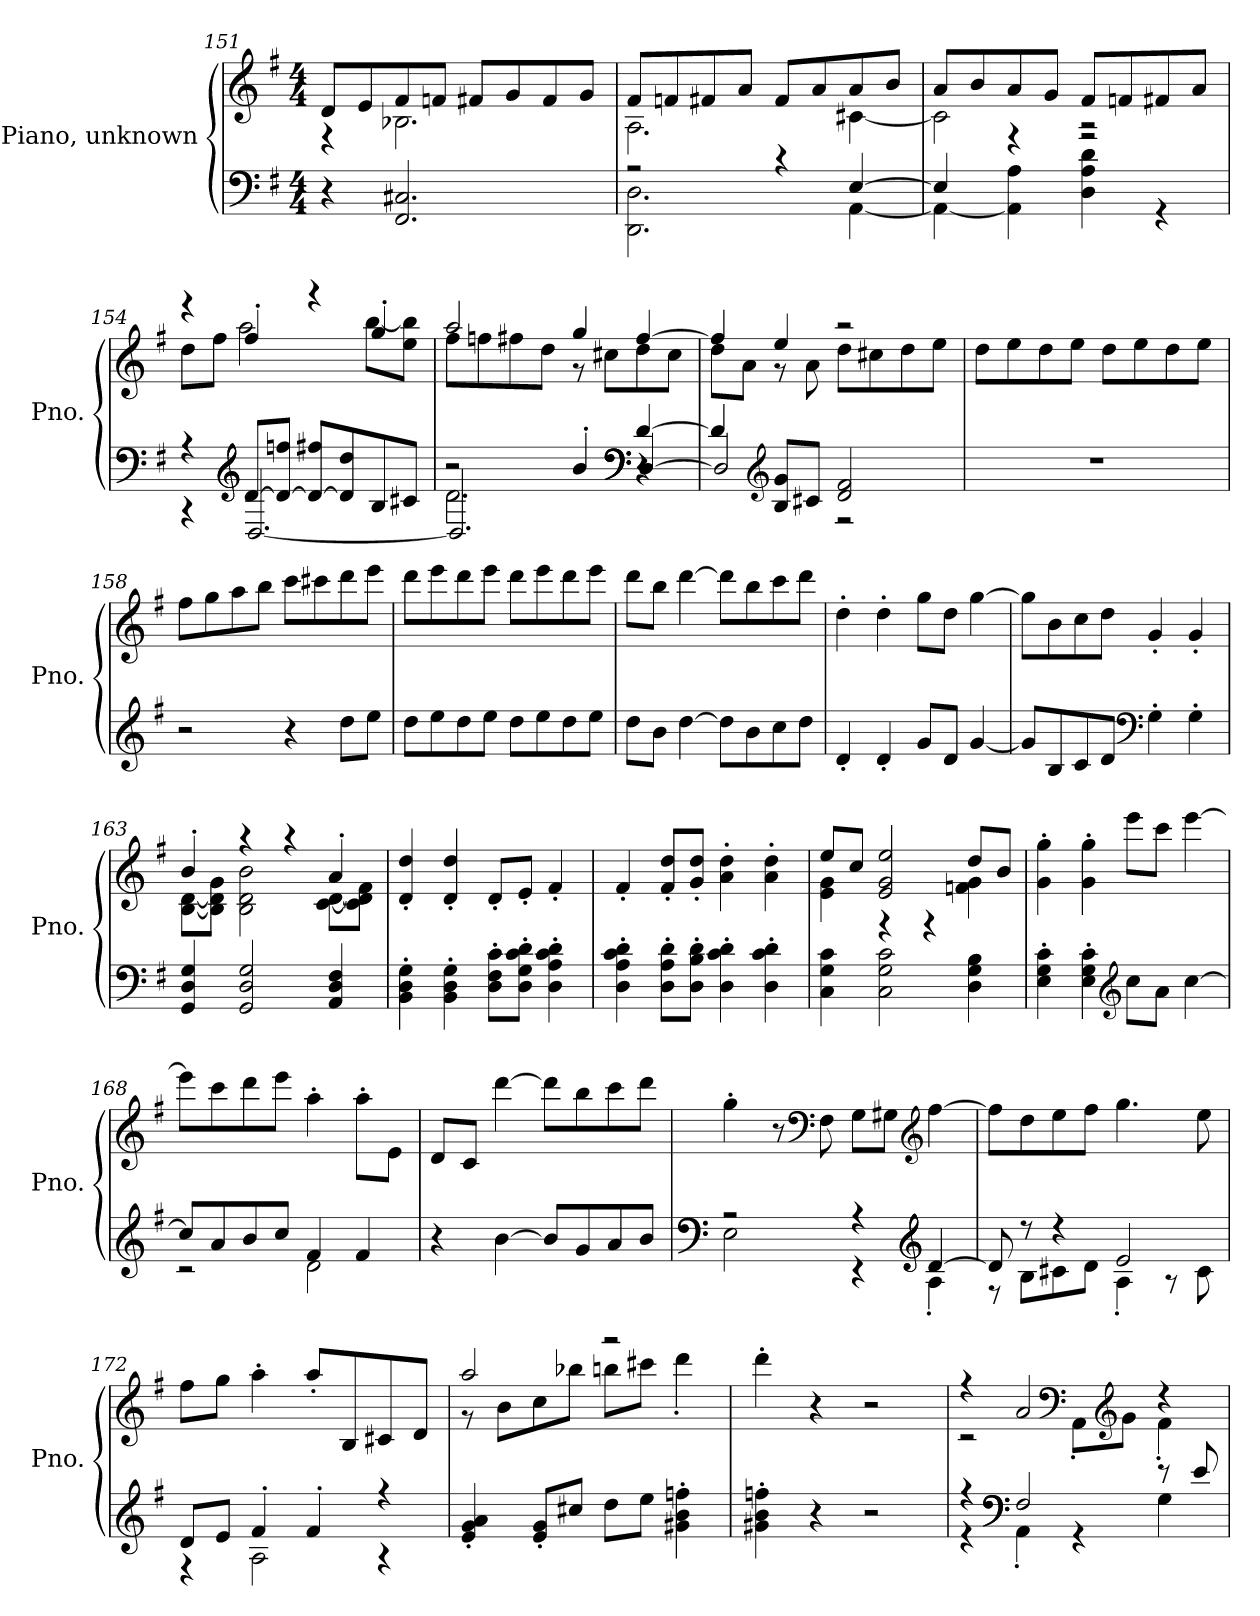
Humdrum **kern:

**kern	**kern
*part1	*part1
*staff2	*staff1
*I"Piano, unknown	*
*I'Pno.	*
!!LO:PB:g=z
*clefF4	*clefG2
*k[f#]	*k[f#]
*M4/4	*M4/4
=151	=151
*	*^
4r	8d/L	4r
.	8e/	.
2.FF#/ 2.C#X/	8f#/	2.B-X\
.	8fn/J	.
.	8f#X/L	.
.	8g/	.
.	8f#/	.
.	8g/J	.
=152	=152	=152
*^	*	*
2r	2.DD\ 2.D\	8f#/L	2.A\
.	.	8fn/	.
.	.	8f#X/	.
.	.	8a/J	.
4r	.	8f#/L	.
.	.	8a/	.
[4E/	[4AA\	8a/	[4c#X\
.	.	8b/J	.
=153	=153	=153	=153
4E/]	4AA\_	8a/L	2c#\]
.	.	8b/	.
4r	4AA\] 4A\	8a/	.
.	.	8g/J	.
2r	4D\ 4A\ 4d\	8f#/L	2r
.	.	8fn/	.
.	4r	8f#X/	.
.	.	8a/J	.
!!LO:LB:g=z	!!
=154	=154	=154	=154
4r	4r	4r	8dd\L
.	.	.	8ff#\J
*clefG2	*	*	*
[8d/L	[2.D/	4ff#'/	2aa\
8d/_ 8ffn/J	.	.	.
8d/_ 8ff#X/L	.	4r	.
8d/] 8dd/	.	.	.
8B/	.	4gg'/	[8bb\L
8c#X/J	.	.	8ee\ 8bb\]J
=155	=155	=155	=155
*	*^	*	*
2r	2.d\	2.D/]	2aa/	8ff#\L
.	.	.	.	8ffn\
.	.	.	.	8ff#X\
.	.	.	.	8dd\J
4b'/	.	.	4gg/	8r
.	.	.	.	8cc#X\L
*clefF4	*	*	*	*
[4d/	4r	[4D/	[4ff#/	8dd\
.	.	.	.	8cc#\J
*	*v	*v	*	*
=156	=156	=156	=156
4d/]	2D/]	4ff#/]	8dd\L
.	.	.	8a\J
*clefG2	*	*	*
8B/ 8g/L	.	4ee/	8r
8c#X/J	.	.	8a\
2d/ 2f#/	2r	2r	8dd\L
.	.	.	8cc#X\
.	.	.	8dd\
.	.	.	8ee\J
*v	*v	*	*
*	*v	*v
=157	=157
1r	8dd\L
.	8ee\
.	8dd\
.	8ee\J
.	8dd\L
.	8ee\
.	8dd\
.	8ee\J
!!LO:LB:g=z
=158	=158
2r	8ff#\L
.	8gg\
.	8aa\
.	8bb\J
4r	8ccc\L
.	8ccc#X\
8dd\L	8ddd\
8ee\J	8eee\J
=159	=159
8dd\L	8ddd\L
8ee\	8eee\
8dd\	8ddd\
8ee\J	8eee\J
8dd\L	8ddd\L
8ee\	8eee\
8dd\	8ddd\
8ee\J	8eee\J
=160	=160
8dd\L	8ddd\L
8b\J	8bb\J
[4dd\	[4ddd\
8dd\L]	8ddd\L]
8b\	8bb\
8cc\	8ccc\
8dd\J	8ddd\J
=161	=161
4d'/	4dd'\
4d'/	4dd'\
8g/L	8gg\L
8d/J	8dd\J
[4g/	[4gg\
!!LO:LB:g=z
=162	=162
8g/L]	8gg\L]
8B/	8b\
8c/	8cc\
8d/J	8dd\J
*clefF4	*
4G'\	4g'/
4G'\	4g'/
=163	=163
*	*^
4GG/ 4D/ 4G/	4b'/	[8B\ [8d\L
.	.	8B\] 8d\] 8g\J
2GG/ 2D/ 2G/	4r	2B\ 2d\ 2b\
.	4r	.
4AA/ 4D/ 4F#/	4a'/	[8c\ [8d\L
.	.	8c\] 8d\] 8f#\J
*	*v	*v
=164	=164
4BB\' 4D\' 4G\'	4d/' 4dd/'
4BB\' 4D\' 4G\'	4d/' 4dd/'
8D\' 8F#\' 8c\'L	8d'/L
8D\' 8G\' 8c\' 8d\'J	8e'/J
4D\' 4A\' 4c\' 4d\'	4f#'/
=165	=165
4D\' 4A\' 4c\' 4d\'	4f#'/
8D\' 8A\' 8d\'L	8f#/' 8dd/'L
8D\' 8B\' 8d\'J	8g/' 8dd/'J
4D\' 4c\' 4d\'	4a\' 4dd\'
4D\' 4c\' 4d\'	4a\' 4dd\'
=166	=166
*	*^
4C\ 4G\ 4c\	8ee/L	4e\ 4g\
.	8cc/J	.
2C\ 2G\ 2c\	2e/ 2g/ 2ee/	4r
.	.	4r
4D\ 4G\ 4B\	8dd/L	4fn\ 4g\
.	8b/J	.
*	*v	*v
!!LO:LB:g=z
=167	=167
4E\' 4G\' 4c\'	4g\' 4gg\'
4E\' 4G\' 4c\'	4g\' 4gg\'
*clefG2	*
8cc\L	8eee\L
8a\J	8ccc\J
[4cc\	[4eee\
=168	=168
*^	*
8cc/L]	2r	8eee\L]
8a/	.	8ccc\
8b/	.	8ddd\
8cc/J	.	8eee\J
4f#/	2d\	4aa'\
4f#/	.	8aa'\L
.	.	8e\J
*v	*v	*
=169	=169
4r	8d/L
.	8c/J
[4b\	[4ddd\
8b/L]	8ddd\L]
8g/	8bb\
8a/	8ccc\
8b/J	8ddd\J
=170	=170
*clefF4	*
*^	*
2r	2E\	4gg'\
.	.	8r
*	*	*clefF4
.	.	8F#\
4r	4r	8G\L
.	.	8G#X\J
*clefG2	*	*clefG2
[4d/	4A'\	[4ff#\
!!LO:LB:g=z
=171	=171	=171
8d/]	8r	8ff#\L]
8r	8B\L	8dd\
4r	8c#X\	8ee\
.	8d\J	8ff#\J
2e/	4A'\	4.gg\
.	8r	.
.	8c#\	8ee\
=172	=172	=172
8d/L	4r	8ff#\L
8e/J	.	8gg\J
4f#'/	2A\	4aa'\
4f#'/	.	8aa'/L
.	.	8B/
4r	4r	8c#X/
.	.	8d/J
*v	*v	*
=173	=173
*	*^
4e/' 4g/' 4a/'	2aa/	8r
.	.	8b\L
8e/' 8g/'L	.	8cc\
8cc#X/J	.	8bb-X\J
8dd\L	2r	8bbn\L
8ee\J	.	8ccc#X\J
4g#X\' 4b\' 4ffn\'	.	4ddd'\
*	*v	*v
=174	=174
4g#X\' 4b\' 4ffn\'	4ddd'\
4r	4r
2r	2r
=175	=175
*^	*^
4r	4r	4r	2r
*clefF4	*	*	*
2F#/	4AA'\	2a/	.
*	*	*clefF4	*
.	4r	.	8AA'\L
*	*	*clefG2	*
.	.	.	8g\J
8r	4G\	4r	4f#'\
8e/	.	.	.
*v	*v	*	*
*	*v	*v
=	=
*-	*-
